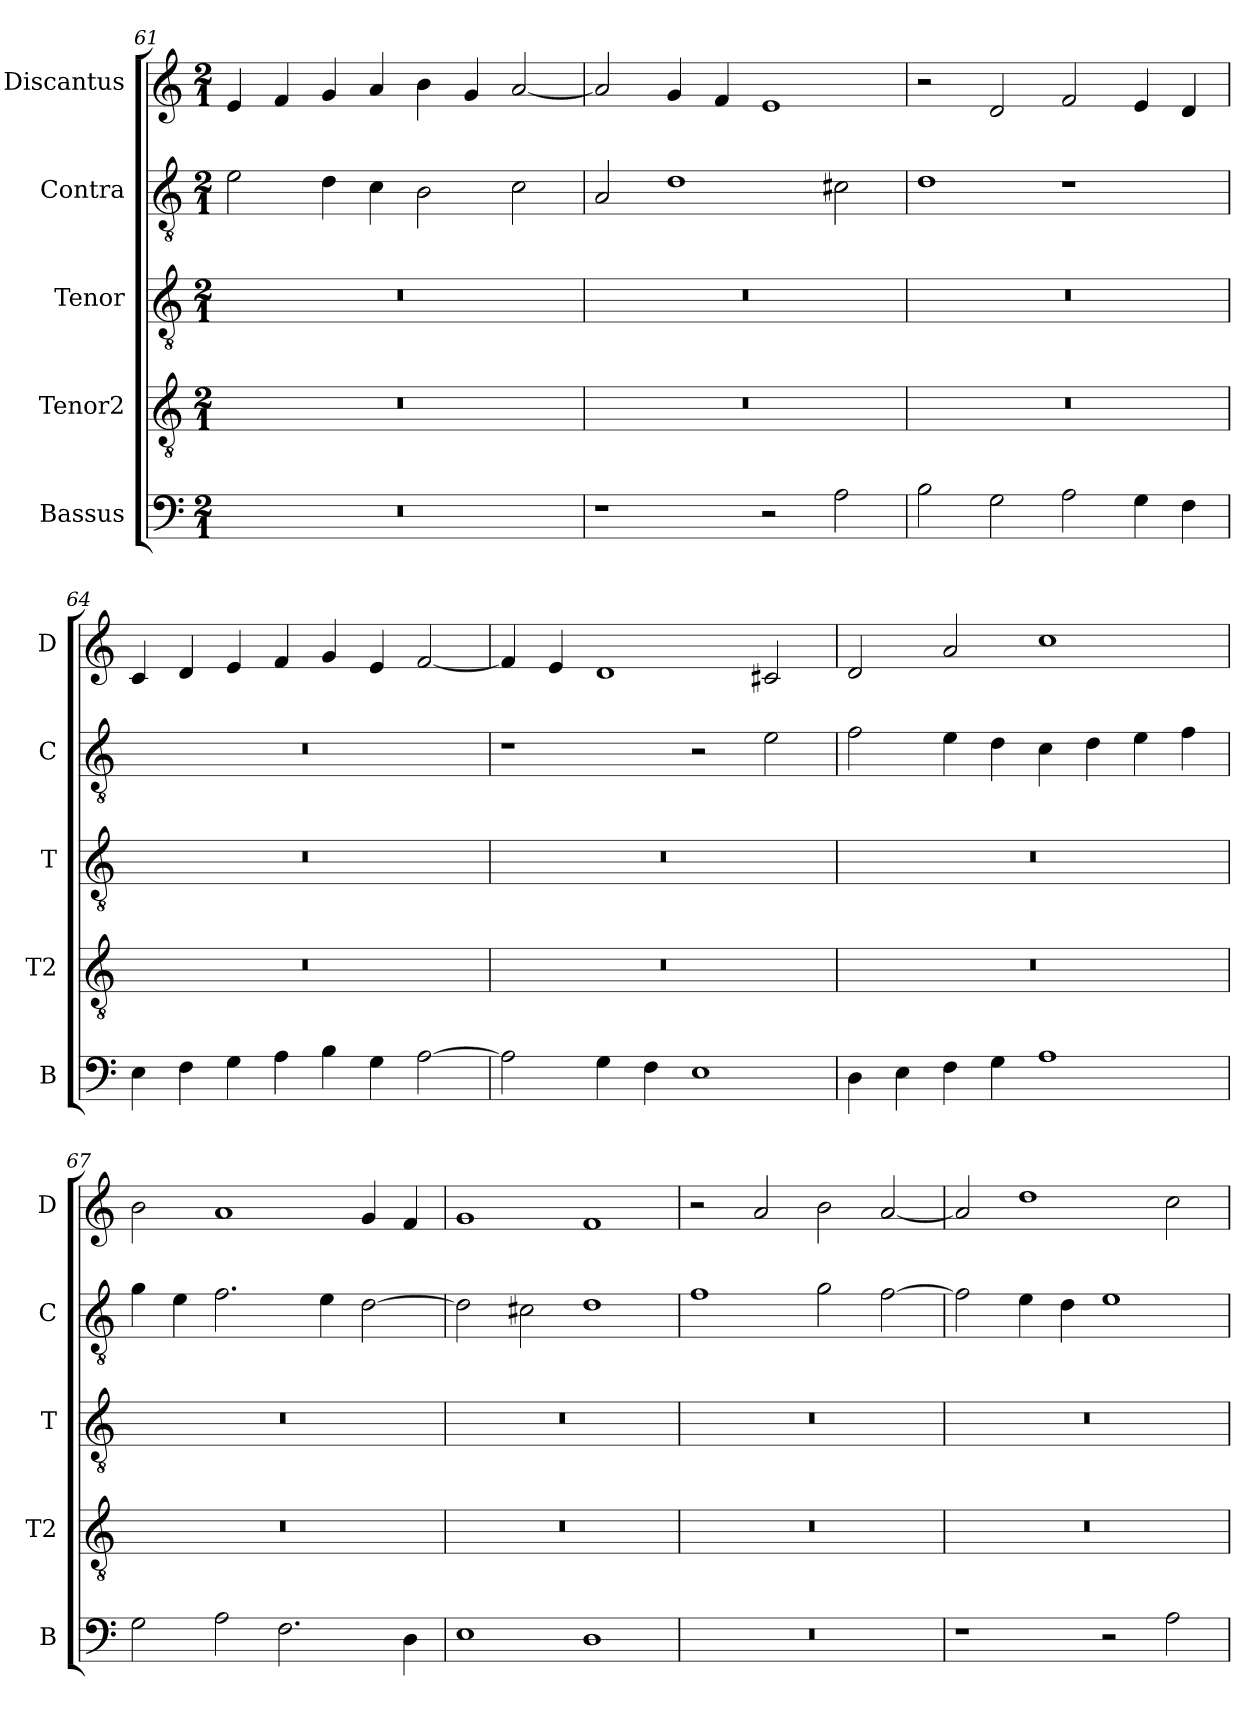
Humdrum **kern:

**kern	**kern	**kern	**kern	**kern
*part5	*part4	*part3	*part2	*part1
*staff5	*staff4	*staff3	*staff2	*staff1
*I"Bassus	*I"Tenor2	*I"Tenor	*I"Contra	*I"Discantus
*I'B	*I'T2	*I'T	*I'C	*I'D
*clefF4	*clefGv2	*clefGv2	*clefGv2	*clefG2
*k[]	*k[]	*k[]	*k[]	*k[]
*M2/1	*M2/1	*M2/1	*M2/1	*M2/1
=61	=61	=61	=61	=61
0r	0r	0r	2e\	4e/
.	.	.	.	4f/
.	.	.	4d\	4g/
.	.	.	4c\	4a/
.	.	.	2B\	4b\
.	.	.	.	4g/
.	.	.	2c\	[2a/
=62	=62	=62	=62	=62
1r	0r	0r	2A/	2a/]
.	.	.	1d	4g/
.	.	.	.	4f/
2r	.	.	.	1e
2A\	.	.	2c#X\	.
=63	=63	=63	=63	=63
2B\	0r	0r	1d	2r
2G\	.	.	.	2d/
2A\	.	.	1r	2f/
4G\	.	.	.	4e/
4F\	.	.	.	4d/
=64	=64	=64	=64	=64
4E\	0r	0r	0r	4c/
4F\	.	.	.	4d/
4G\	.	.	.	4e/
4A\	.	.	.	4f/
4B\	.	.	.	4g/
4G\	.	.	.	4e/
[2A\	.	.	.	[2f/
=65	=65	=65	=65	=65
2A\]	0r	0r	1r	4f/]
.	.	.	.	4e/
4G\	.	.	.	1d
4F\	.	.	.	.
1E	.	.	2r	.
.	.	.	2e\	2c#X/
=66	=66	=66	=66	=66
4D\	0r	0r	2f\	2d/
4E\	.	.	.	.
4F\	.	.	4e\	2a/
4G\	.	.	4d\	.
1A	.	.	4c\	1cc
.	.	.	4d\	.
.	.	.	4e\	.
.	.	.	4f\	.
=67	=67	=67	=67	=67
2G\	0r	0r	4g\	2b\
.	.	.	4e\	.
2A\	.	.	2.f\	1a
2.F\	.	.	.	.
.	.	.	4e\	.
.	.	.	[2d\	4g/
4D\	.	.	.	4f/
=68	=68	=68	=68	=68
1E	0r	0r	2d\]	1g
.	.	.	2c#X\	.
1D	.	.	1d	1f
=69	=69	=69	=69	=69
0r	0r	0r	1f	2r
.	.	.	.	2a/
.	.	.	2g\	2b\
.	.	.	[2f\	[2a/
=70	=70	=70	=70	=70
1r	0r	0r	2f\]	2a/]
.	.	.	4e\	1dd
.	.	.	4d\	.
2r	.	.	1e	.
2A\	.	.	.	2cc\
=	=	=	=	=
*-	*-	*-	*-	*-
